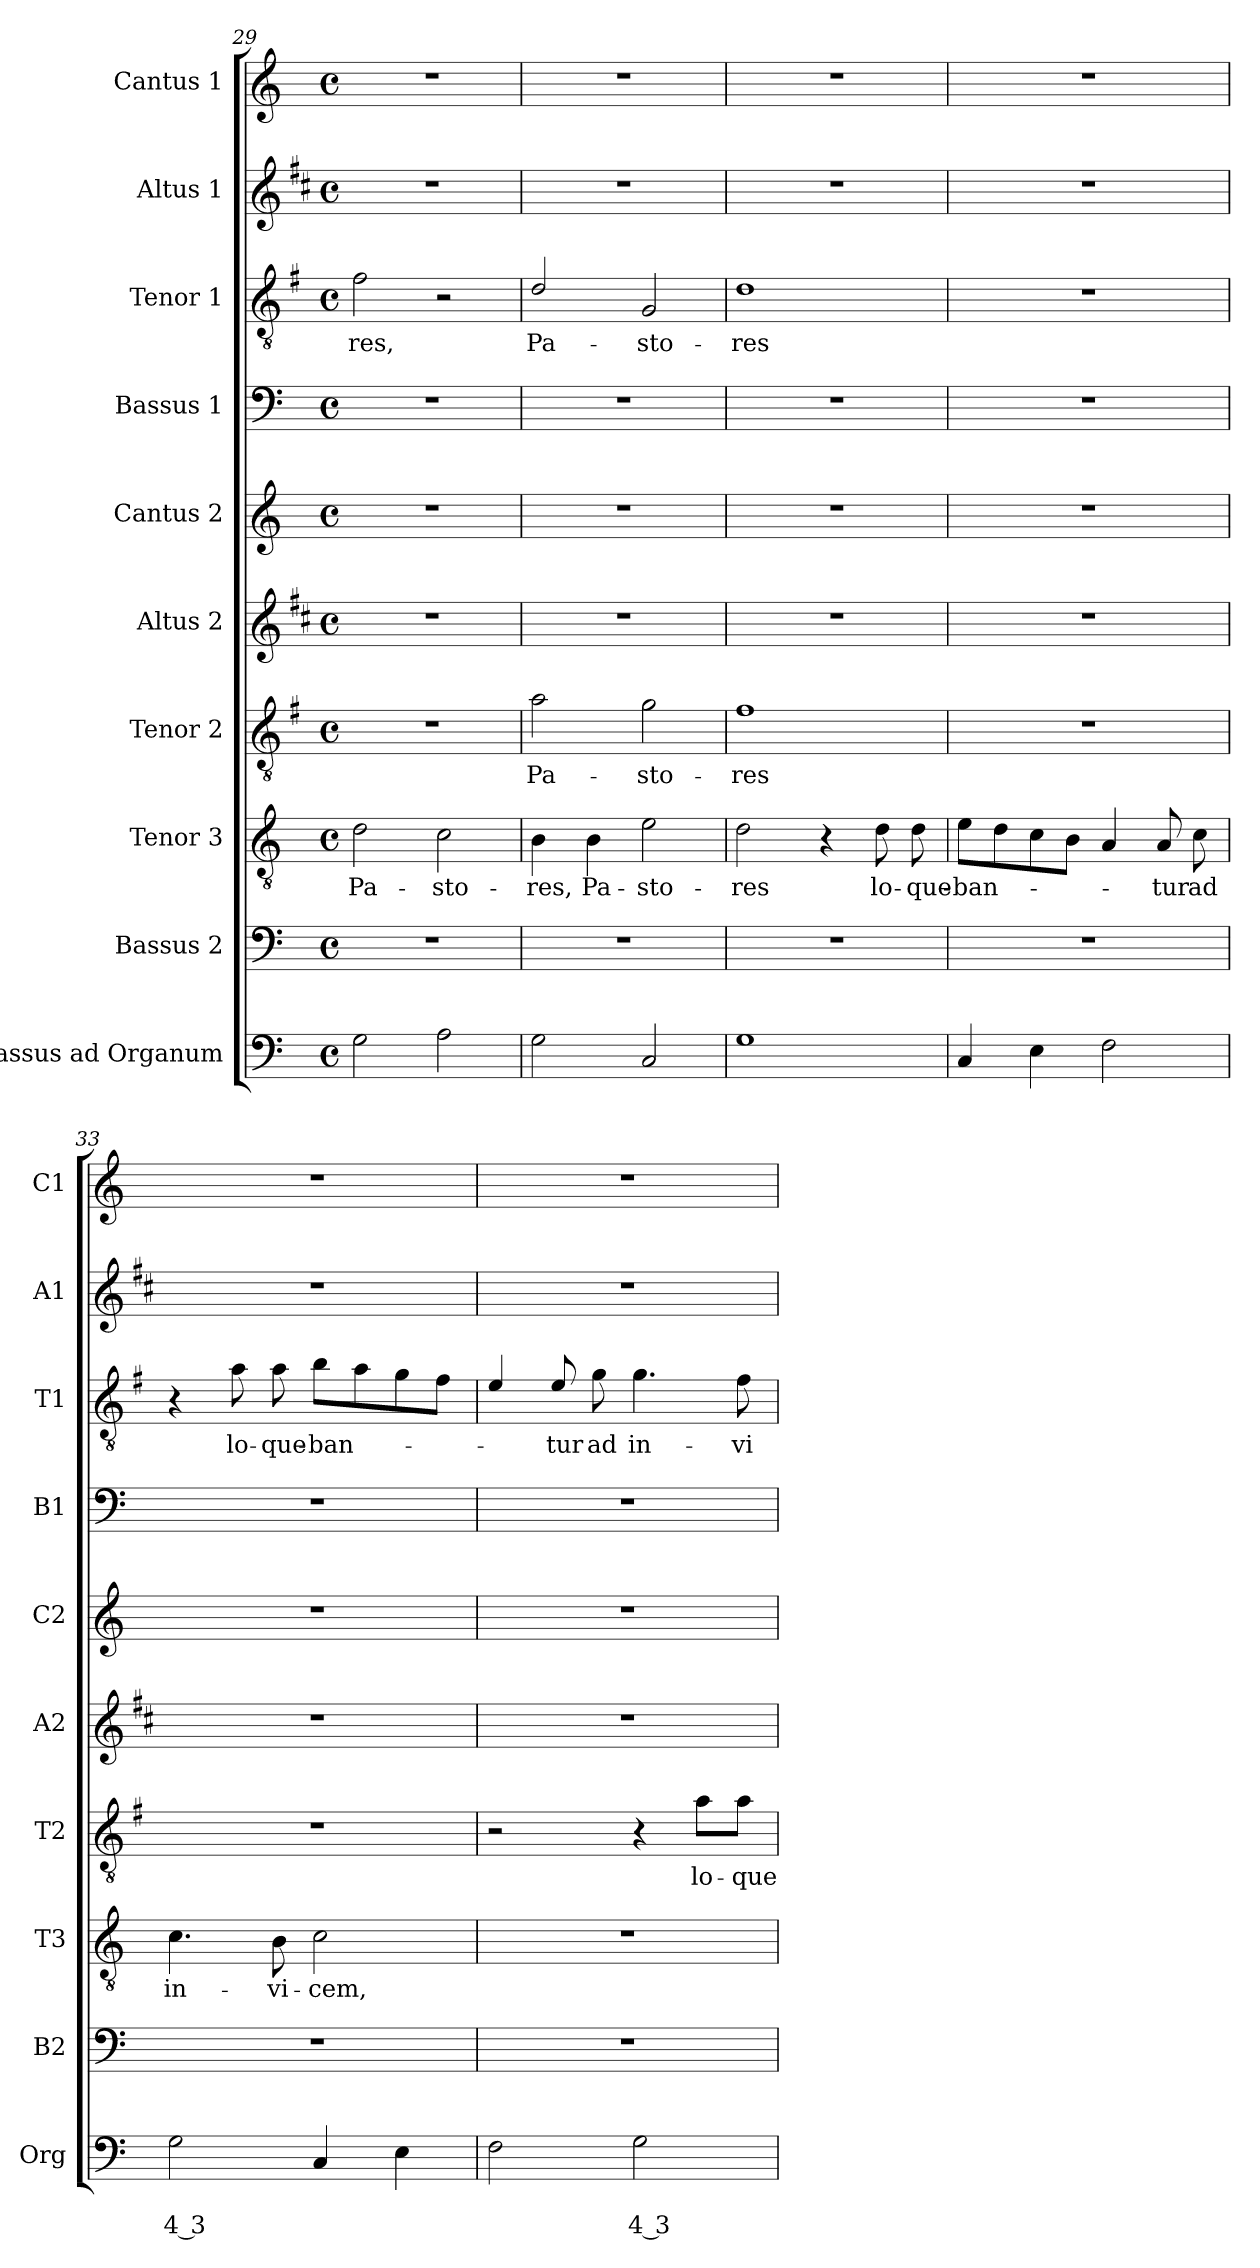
**kern	**text	**text	**kern	**kern	**text	**kern	**text	**kern	**kern	**kern	**kern	**text	**kern	**kern
*part10	*part10	*part10	*part9	*part8	*part8	*part7	*part7	*part6	*part5	*part4	*part3	*part3	*part2	*part1
*staff10	*staff10	*staff10	*staff9	*staff8	*staff8	*staff7	*staff7	*staff6	*staff5	*staff4	*staff3	*staff3	*staff2	*staff1
*I"Bassus ad Organum	*	*	*I"Bassus 2	*I"Tenor 3	*	*I"Tenor 2	*	*I"Altus 2	*I"Cantus 2	*I"Bassus 1	*I"Tenor 1	*	*I"Altus 1	*I"Cantus 1
*I'Org	*	*	*I'B2	*I'T3	*	*I'T2	*	*I'A2	*I'C2	*I'B1	*I'T1	*	*I'A1	*I'C1
*clefF4	*	*	*clefF4	*clefGv2	*	*clefGv2	*	*clefG2	*clefG2	*clefF4	*clefGv2	*	*clefG2	*clefG2
*	*	*	*	*	*	*ITrd4c7	*	*ITrd1c2	*	*	*ITrd4c7	*	*ITrd1c2	*
*k[]	*	*	*k[]	*k[]	*	*k[]	*	*k[]	*k[]	*k[]	*k[]	*	*k[]	*k[]
*C:	*	*	*C:	*C:	*	*C:	*	*C:	*C:	*C:	*C:	*	*C:	*C:
*M4/4	*	*	*M4/4	*M4/4	*	*M4/4	*	*M4/4	*M4/4	*M4/4	*M4/4	*	*M4/4	*M4/4
*met(c)	*	*	*met(c)	*met(c)	*	*met(c)	*	*met(c)	*met(c)	*met(c)	*met(c)	*	*met(c)	*met(c)
=29	=29	=29	=29	=29	=29	=29	=29	=29	=29	=29	=29	=29	=29	=29
!	!	!	!	!	!LO:LY:b	!	!	!	!	!	!	!LO:LY:b	!	!
2G\	.	.	1r	2d\	Pa-	1r	.	1r	1r	1r	2B\	-res,	1r	1r
!	!	!	!	!	!LO:LY:b	!	!	!	!	!	!	!	!	!
2A\	.	.	.	2c\	-sto-	.	.	.	.	.	2r	.	.	.
=30	=30	=30	=30	=30	=30	=30	=30	=30	=30	=30	=30	=30	=30	=30
!	!	!	!	!	!LO:LY:b	!	!LO:LY:b	!	!	!	!	!LO:LY:b	!	!
2G\	.	.	1r	4B\	-res,	2d\	Pa-	1r	1r	1r	2G/	Pa-	1r	1r
!	!	!	!	!	!LO:LY:b	!	!	!	!	!	!	!	!	!
.	.	.	.	4B\	Pa-	.	.	.	.	.	.	.	.	.
!	!	!	!	!	!LO:LY:b	!	!LO:LY:b	!	!	!	!	!LO:LY:b	!	!
2C/	.	.	.	2e\	-sto-	2c\	-sto-	.	.	.	2C/	-sto-	.	.
=31	=31	=31	=31	=31	=31	=31	=31	=31	=31	=31	=31	=31	=31	=31
!	!	!	!	!	!LO:LY:b	!	!LO:LY:b	!	!	!	!	!LO:LY:b	!	!
1G	.	.	1r	2d\	-res	1B	-res	1r	1r	1r	1G	-res	1r	1r
.	.	.	.	4r	.	.	.	.	.	.	.	.	.	.
!	!	!	!	!	!LO:LY:b	!	!	!	!	!	!	!	!	!
.	.	.	.	8d\	lo-	.	.	.	.	.	.	.	.	.
!	!	!	!	!	!LO:LY:b	!	!	!	!	!	!	!	!	!
.	.	.	.	8d\	-que-	.	.	.	.	.	.	.	.	.
=32	=32	=32	=32	=32	=32	=32	=32	=32	=32	=32	=32	=32	=32	=32
!	!	!	!	!	!LO:LY:b	!	!	!	!	!	!	!	!	!
4C/	.	.	1r	8e\L	-ban-	1r	.	1r	1r	1r	1r	.	1r	1r
.	.	.	.	8d\	.	.	.	.	.	.	.	.	.	.
4E\	.	.	.	8c\	.	.	.	.	.	.	.	.	.	.
.	.	.	.	8B\J	.	.	.	.	.	.	.	.	.	.
2F\	.	.	.	4A/	.	.	.	.	.	.	.	.	.	.
!	!	!	!	!	!LO:LY:b	!	!	!	!	!	!	!	!	!
.	.	.	.	8A/	-tur	.	.	.	.	.	.	.	.	.
!	!	!	!	!	!LO:LY:b	!	!	!	!	!	!	!	!	!
.	.	.	.	8c\	ad	.	.	.	.	.	.	.	.	.
=33	=33	=33	=33	=33	=33	=33	=33	=33	=33	=33	=33	=33	=33	=33
!	!	!LO:LY:b	!	!	!LO:LY:b	!	!	!	!	!	!	!	!	!
2G\	.	4 3	1r	4.c\	in-	1r	.	1r	1r	1r	4r	.	1r	1r
!	!	!	!	!	!	!	!	!	!	!	!	!LO:LY:b	!	!
.	.	.	.	.	.	.	.	.	.	.	8d\	lo-	.	.
!	!	!	!	!	!LO:LY:b	!	!	!	!	!	!	!LO:LY:b	!	!
.	.	.	.	8B\	-vi-	.	.	.	.	.	8d\	-que-	.	.
!	!	!	!	!	!LO:LY:b	!	!	!	!	!	!	!LO:LY:b	!	!
4C/	.	.	.	2c\	-cem,	.	.	.	.	.	8e\L	-ban-	.	.
.	.	.	.	.	.	.	.	.	.	.	8d\	.	.	.
4E\	.	.	.	.	.	.	.	.	.	.	8c\	.	.	.
.	.	.	.	.	.	.	.	.	.	.	8B\J	.	.	.
=34	=34	=34	=34	=34	=34	=34	=34	=34	=34	=34	=34	=34	=34	=34
2F\	.	.	1r	1r	.	2r	.	1r	1r	1r	4A/	.	1r	1r
!	!	!	!	!	!	!	!	!	!	!	!	!LO:LY:b	!	!
.	.	.	.	.	.	.	.	.	.	.	8A/	-tur	.	.
!	!	!	!	!	!	!	!	!	!	!	!	!LO:LY:b	!	!
.	.	.	.	.	.	.	.	.	.	.	8c\	ad	.	.
!	!	!LO:LY:b	!	!	!	!	!	!	!	!	!	!LO:LY:b	!	!
2G\	.	4 3	.	.	.	4r	.	.	.	.	4.c\	in-	.	.
!	!	!	!	!	!	!	!LO:LY:b	!	!	!	!	!	!	!
.	.	.	.	.	.	8d\L	lo-	.	.	.	.	.	.	.
!	!	!	!	!	!	!	!LO:LY:b	!	!	!	!	!LO:LY:b	!	!
.	.	.	.	.	.	8d\J	-que-	.	.	.	8B\	-vi-	.	.
=	=	=	=	=	=	=	=	=	=	=	=	=	=	=
*-	*-	*-	*-	*-	*-	*-	*-	*-	*-	*-	*-	*-	*-	*-
